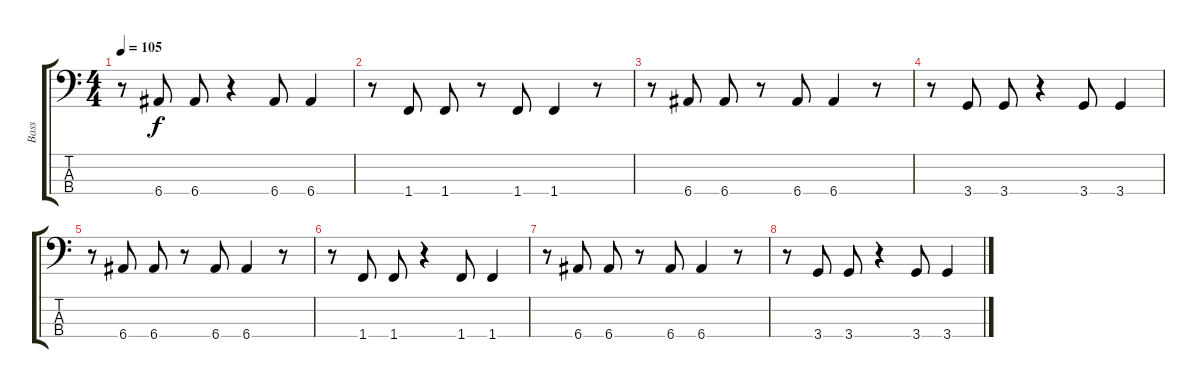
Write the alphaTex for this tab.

\track ("Bass" "Bass") {instrument electricbassfinger}
\staff {score tabs}
\tuning (G2 D2 A1 E1) {hide}
\ts (4 4)
\tempo 105
\clef f4
\ks c
r.8{dy f} 6.4.8 6.4.8 r.4 6.4.8 6.4.4 |
r.8 1.4.8 1.4.8 r.8 1.4.8 1.4.4 r.8 |
r.8 6.4.8 6.4.8 r.8 6.4.8 6.4.4 r.8 |
r.8 3.4.8 3.4.8 r.4 3.4.8 3.4.4 |
r.8 6.4.8 6.4.8 r.8 6.4.8 6.4.4 r.8 |
r.8 1.4.8 1.4.8 r.4 1.4.8 1.4.4 |
r.8 6.4.8 6.4.8 r.8 6.4.8 6.4.4 r.8 |
r.8 3.4.8 3.4.8 r.4 3.4.8 3.4.4
